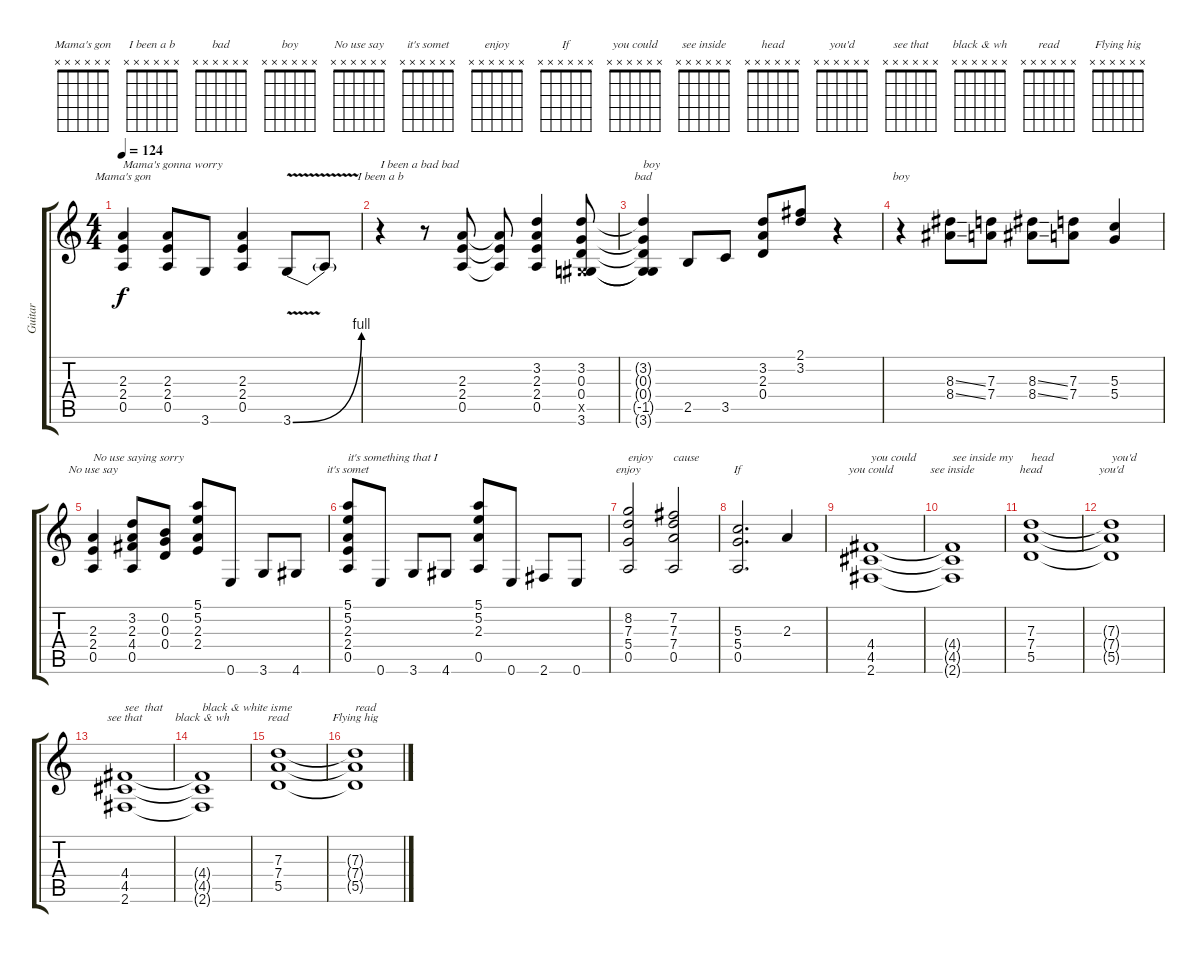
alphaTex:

\track ("Guitar " "Guitar ") {instrument distortionguitar}
\staff {score tabs}
\tuning (E4 B3 G3 D3 A2 E2) {hide}
\chord ("Mama's gon" x x x x x x)
\chord ("I been a b" x x x x x x)
\chord ("bad" x x x x x x)
\chord ("boy" x x x x x x)
\chord ("No use say" x x x x x x)
\chord ("it's somet" x x x x x x)
\chord ("enjoy" x x x x x x)
\chord ("If" x x x x x x)
\chord ("you could" x x x x x x)
\chord ("see inside" x x x x x x)
\chord ("head" x x x x x x)
\chord ("you'd" x x x x x x)
\chord ("see that" x x x x x x)
\chord ("black & wh" x x x x x x)
\chord ("read" x x x x x x)
\chord ("Flying hig" x x x x x x)
\ts (4 4)
\tempo 124
\clef g2
\ks c
(2.3 2.4 0.5).4{ch "Mama's gon" txt "Mama's gonna worry" dy f} (2.3 2.4 0.5).8 3.6.8 (2.3 2.4 0.5).4 3.6{be (bend 0 0 60 4) v}.8 3.6{t}.8 |
r.4{ch "I been a b" txt "I been a bad bad"} r.8 (2.3 2.4 0.5).8 (2.3{t} 2.4{t} 0.5{t}).8 (3.2 2.3 2.4 0.5).4 (3.2 0.3 0.4 -1.5{x} 3.6).8 |
(3.2{t} 0.3{t} 0.4{t} -1.5{t} 3.6{t}).4{ch "bad" txt "boy"} 2.5.8 3.5.8 (3.2 2.3 0.4).8 (2.1 3.2).8 r.4 |
r.4{ch "boy"} (8.3{ss} 8.4{ss}).8 (7.3 7.4).8 (8.3{ss} 8.4{ss}).8 (7.3 7.4).8 (5.3 5.4).4 |
(2.3 2.4 0.5).4{ch "No use say" txt "No use saying sorry"} (3.2 2.3 4.4 0.5).8 (0.2 0.3 0.4).8 (5.1 5.2 2.3 2.4).8 0.6.8 3.6.8 4.6.8 |
(5.1 5.2 2.3 2.4 0.5).8{ch "it's somet" txt "it's something that I"} 0.6.8 3.6.8 4.6.8 (5.1 5.2 2.3 0.5).8 0.6.8 2.6.8 0.6.8 |
(8.2 7.3 5.4 0.5).2{ch "enjoy" txt "enjoy"} (7.2 7.3 7.4 0.5).2{txt "cause"} |
(5.3 5.4 0.5).2{d ch "If"} 2.3.4 |
(4.4 4.5 2.6).1{ch "you could" txt "you could"} |
(4.4{t} 4.5{t} 2.6{t}).1{ch "see inside" txt "see inside my"} |
(7.3 7.4 5.5).1{ch "head" txt "head"} |
(7.3{t} 7.4{t} 5.5{t}).1{ch "you'd" txt "you'd"} |
(4.4 4.5 2.6).1{ch "see that" txt "see  that"} |
(4.4{t} 4.5{t} 2.6{t}).1{ch "black & wh" txt "black & white is"} |
(7.3 7.4 5.5).1{ch "read" txt "me"} |
(7.3{t} 7.4{t} 5.5{t}).1{ch "Flying hig" txt "read"}
